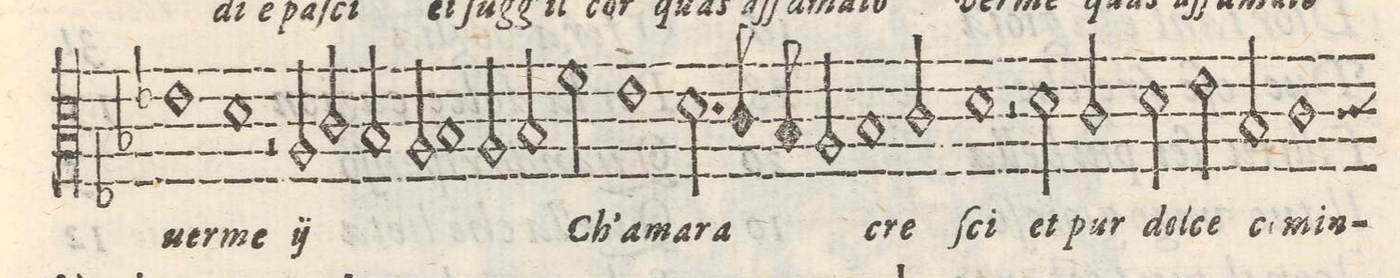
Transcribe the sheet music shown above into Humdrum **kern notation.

**kern	**text
*I"ALTO	*
*clefC3	*
*k[b-e-]	*
*met(C|)	*
*M2/2	*
1e-	-ver-
=149-	=149-
1d	me
=150-	=150-
2r	.
*	*ij
2A/	quas'
=151-	=151-
2c/	af-
2B-/	-fa-
=152-	=152-
2A/	-ma-
1B-/	-te
=153-	=153-
2A/	ver-
=154-	=154-
2B-/	-me
*	*Xij
2f\	Ch'a-
=155-	=155-
1e-	-ma-
=156-	=156-
2.d\	-ra
8c/	.
8B-/	.
=157-	=157-
2A/	.
1B-/	cre-
=158-	=158-
2c/	.
=159-	=159-
1d	-ſci
=160-	=160-
2r	.
2d\	et
=161-	=161-
2c/	pur
2d\	dol-
=162-	=162-
2e-\	-ce
2B-/	co-
=163-	=163-
1c	-min-
=164-	=164-
*-	*-
